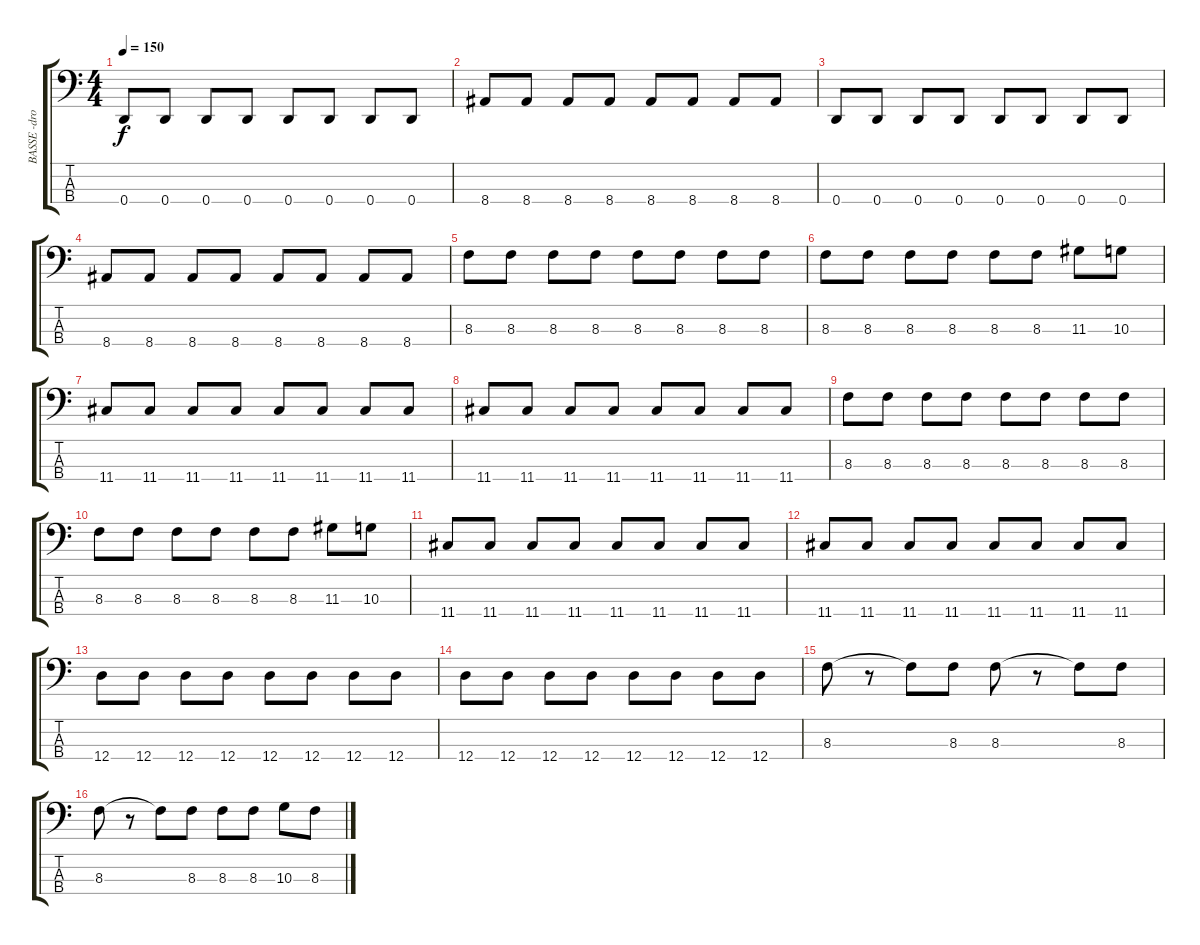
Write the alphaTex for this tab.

\track ("BASSE -drop D-" "BASSE -dro") {instrument electricbassfinger}
\staff {score tabs}
\tuning (G2 D2 A1 D1) {hide}
\ts (4 4)
\tempo 150
\clef f4
\ks c
0.4.8{dy f} 0.4.8 0.4.8 0.4.8 0.4.8 0.4.8 0.4.8 0.4.8 |
8.4.8 8.4.8 8.4.8 8.4.8 8.4.8 8.4.8 8.4.8 8.4.8 |
0.4.8 0.4.8 0.4.8 0.4.8 0.4.8 0.4.8 0.4.8 0.4.8 |
8.4.8 8.4.8 8.4.8 8.4.8 8.4.8 8.4.8 8.4.8 8.4.8 |
8.3.8 8.3.8 8.3.8 8.3.8 8.3.8 8.3.8 8.3.8 8.3.8 |
8.3.8 8.3.8 8.3.8 8.3.8 8.3.8 8.3.8 11.3.8 10.3.8 |
11.4.8 11.4.8 11.4.8 11.4.8 11.4.8 11.4.8 11.4.8 11.4.8 |
11.4.8 11.4.8 11.4.8 11.4.8 11.4.8 11.4.8 11.4.8 11.4.8 |
8.3.8 8.3.8 8.3.8 8.3.8 8.3.8 8.3.8 8.3.8 8.3.8 |
8.3.8 8.3.8 8.3.8 8.3.8 8.3.8 8.3.8 11.3.8 10.3.8 |
11.4.8 11.4.8 11.4.8 11.4.8 11.4.8 11.4.8 11.4.8 11.4.8 |
11.4.8 11.4.8 11.4.8 11.4.8 11.4.8 11.4.8 11.4.8 11.4.8 |
12.4.8 12.4.8 12.4.8 12.4.8 12.4.8 12.4.8 12.4.8 12.4.8 |
12.4.8 12.4.8 12.4.8 12.4.8 12.4.8 12.4.8 12.4.8 12.4.8 |
8.3.8 r.8 8.3{t}.8 8.3.8 8.3.8 r.8 8.3{t}.8 8.3.8 |
8.3.8 r.8 8.3{t}.8 8.3.8 8.3.8 8.3.8 10.3.8 8.3.8
